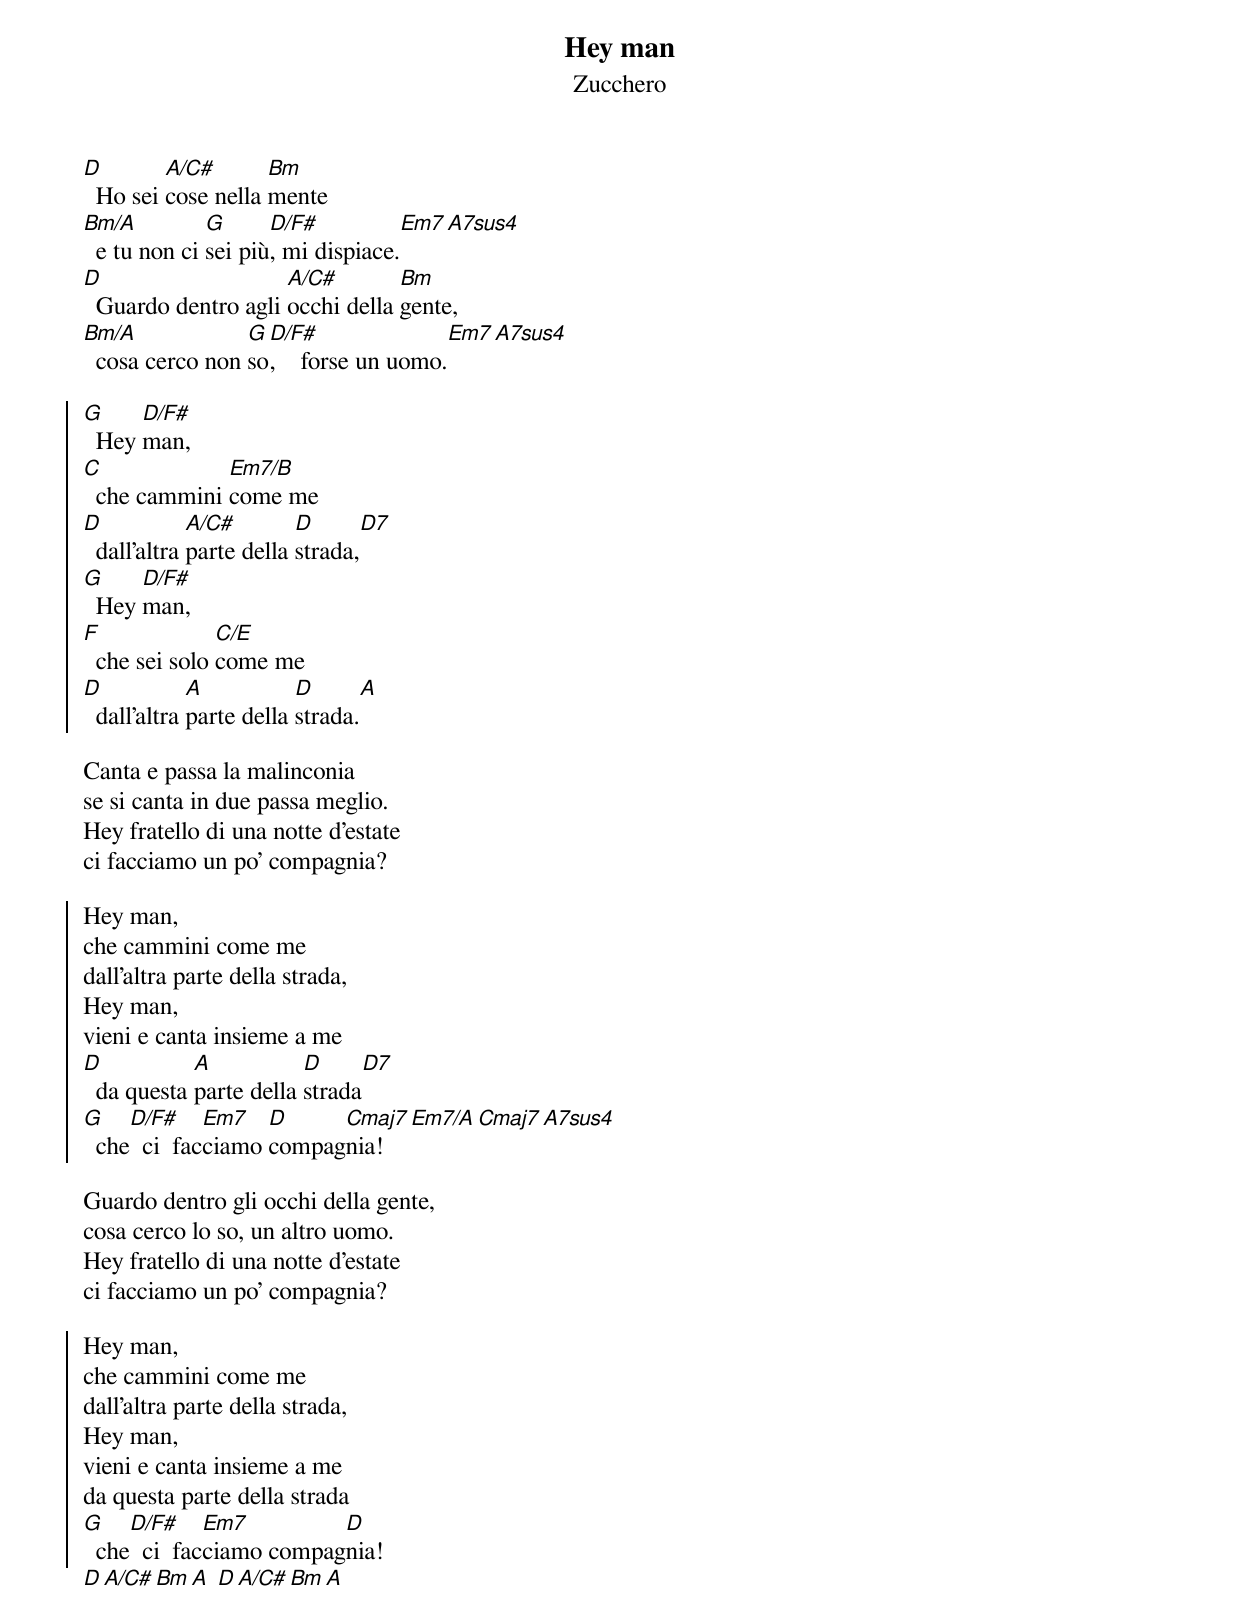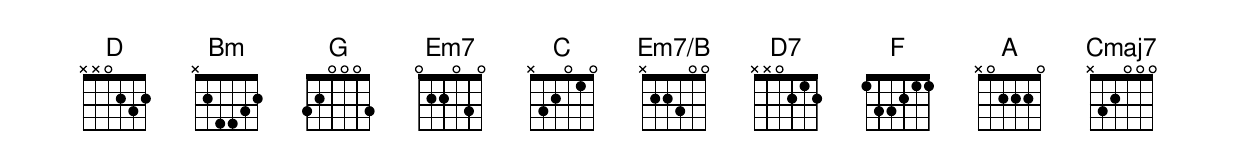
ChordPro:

{title: Hey man}
{subtitle: Zucchero}
{define Em7/B base-fret 0 frets x 2 2 3 0 0}
[D]  Ho sei [A/C#]cose nella [Bm]mente
[Bm/A]  e tu non ci [G]sei più[D/F#], mi dispiace.[Em7][A7sus4]
[D]  Guardo dentro agli [A/C#]occhi della [Bm]gente,
[Bm/A]  cosa cerco non [G]so[D/F#],    forse un uomo.[Em7][A7sus4]

{soc}
[G]  Hey [D/F#]man,
[C]  che cammini [Em7/B]come me
[D]  dall'altra [A/C#]parte della [D]strada,[D7]
[G]  Hey [D/F#]man,
[F]  che sei solo [C/E]come me
[D]  dall'altra [A]parte della [D]strada.[A]
{eoc}

Canta e passa la malinconia
se si canta in due passa meglio.
Hey fratello di una notte d'estate
ci facciamo un po' compagnia?

{soc}
Hey man,
che cammini come me
dall'altra parte della strada,
Hey man,
vieni e canta insieme a me
[D]  da questa [A]parte della [D]strada[D7]
[G]  che[D/F#]  ci  fac[Em7]ciamo [D]compag[Cmaj7]nia![Em7/A][Cmaj7][A7sus4]
{eoc}

Guardo dentro gli occhi della gente,
cosa cerco lo so, un altro uomo.
Hey fratello di una notte d'estate
ci facciamo un po' compagnia?

{soc}
Hey man,
che cammini come me
dall'altra parte della strada,
Hey man,
vieni e canta insieme a me
da questa parte della strada
[G]  che[D/F#]  ci  fac[Em7]ciamo compag[D]nia!
{eoc}
[D][A/C#][Bm][A] [D][A/C#][Bm][A]
